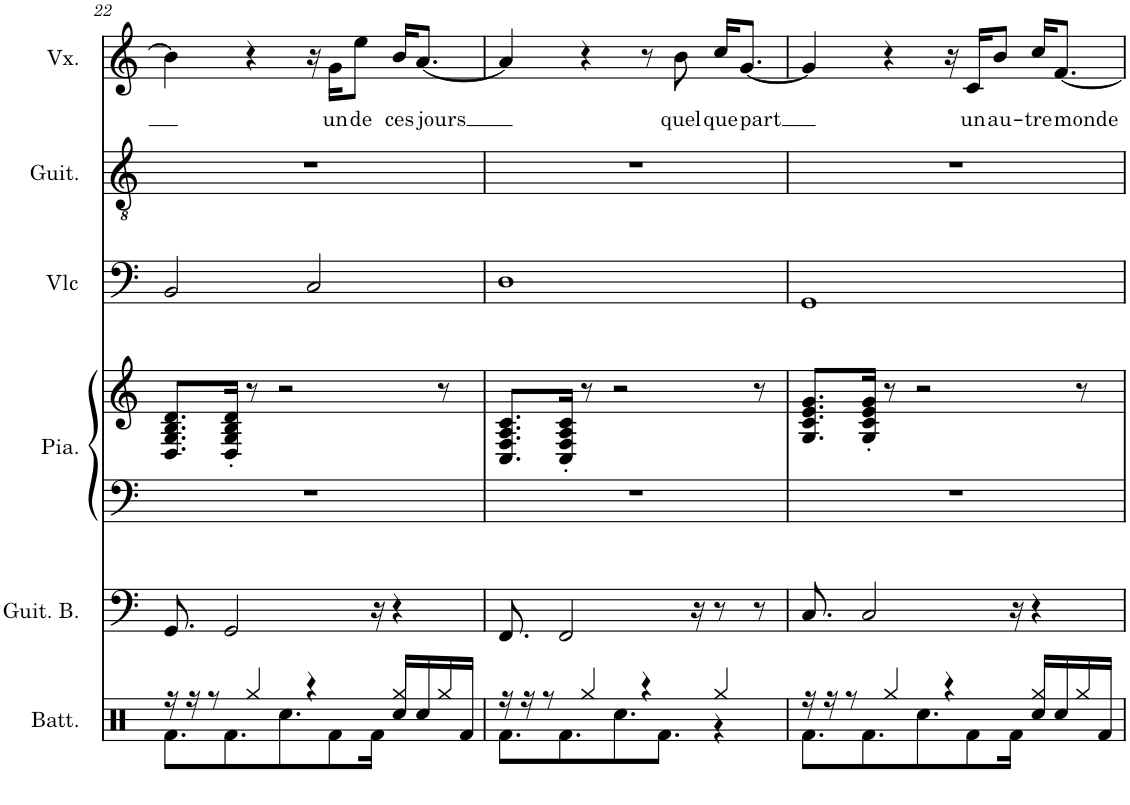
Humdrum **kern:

**kern	**kern	**kern	**kern	**kern	**kern	**kern	**text
*part6	*part5	*part4	*part4	*part3	*part2	*part1	*part1
*staff7	*staff6	*staff5	*staff4	*staff3	*staff2	*staff1	*staff1
*I"Batterie	*I"Guitare basse	*I"Piano	*	*I"Violoncelle	*I"Guitare acoustique	*I"Voix	*
*I'Batt.	*I'Guit. B.	*I'Pia.	*	*I'Vlc	*I'Guit.	*I'Vx.	*
!!LO:PB:g=z
*clefX	*clefF4	*clefF4	*clefG2	*clefF4	*clefGv2	*clefG2	*
*	*Trd7c12	*	*	*	*	*	*
*k[]	*k[]	*k[]	*k[]	*k[]	*k[]	*k[]	*
*M4/4	*M4/4	*M4/4	*M4/4	*M4/4	*M4/4	*M4/4	*
=22	=22	=22	=22	=22	=22	=22	=22
*^	*	*	*	*	*	*	*
16r	8.Rf\L	8.GG/	1r	8.D/ 8.G/ 8.B/ 8.d/L	2BB/	1r	4b\]	.
16r	.	.	.	.	.	.	.	.
8r	.	.	.	.	.	.	.	.
.	8.Rf\	2GG/	.	16D/' 16G/' 16B/' 16d/'Jk	.	.	.	.
4Rgg/	.	.	.	8r	.	.	4r	.
.	8.Rcc\	.	.	2r	.	.	.	.
4r	.	.	.	.	2C/	.	16r	.
!	!	!	!	!	!	!	!	!LO:LY:b
.	8Rf\	.	.	.	.	.	16g\KL	un
!	!	!	!	!	!	!	!	!LO:LY:b
.	.	.	.	.	.	.	8ee\J	de
.	16Rf\Jk	16r	.	.	.	.	.	.
!	!	!	!	!	!	!	!	!LO:LY:b
4Rgg/	16Rcc/LL	4r	.	.	.	.	16b/KL	ces
!	!	!	!	!	!	!	!	!LO:LY:b
.	16Rcc/	.	.	.	.	.	[8.a/J	jours
.	16Rgg/	.	.	8r	.	.	.	.
.	16Rf/JJ	.	.	.	.	.	.	.
=23	=23	=23	=23	=23	=23	=23	=23	=23
16r	8.Rf\L	8.FF/	1r	8.C/ 8.F/ 8.A/ 8.c/L	1D	1r	4a/]	.
16r	.	.	.	.	.	.	.	.
8r	.	.	.	.	.	.	.	.
.	8.Rf\	2FF/	.	16C/' 16F/' 16A/' 16c/'Jk	.	.	.	.
4Rgg/	.	.	.	8r	.	.	4r	.
.	8.Rcc\	.	.	2r	.	.	.	.
4r	.	.	.	.	.	.	8r	.
.	8.Rf\J	.	.	.	.	.	.	.
!	!	!	!	!	!	!	!	!LO:LY:b
.	.	.	.	.	.	.	8b\	quel-
.	.	16r	.	.	.	.	.	.
!	!	!	!	!	!	!	!	!LO:LY:b
4Rgg/	4r	8r	.	.	.	.	16cc/KL	-que
!	!	!	!	!	!	!	!	!LO:LY:b
.	.	.	.	.	.	.	[8.g/J	part
.	.	8r	.	8r	.	.	.	.
=24	=24	=24	=24	=24	=24	=24	=24	=24
16r	8.Rf\L	8.C/	1r	8.G/ 8.c/ 8.e/ 8.g/L	1GG	1r	4g/]	.
16r	.	.	.	.	.	.	.	.
8r	.	.	.	.	.	.	.	.
.	8.Rf\	2C/	.	16G/' 16c/' 16e/' 16g/'Jk	.	.	.	.
4Rgg/	.	.	.	8r	.	.	4r	.
.	8.Rcc\	.	.	2r	.	.	.	.
4r	.	.	.	.	.	.	16r	.
!	!	!	!	!	!	!	!	!LO:LY:b
.	8Rf\	.	.	.	.	.	16c/KL	un
!	!	!	!	!	!	!	!	!LO:LY:b
.	.	.	.	.	.	.	8b/J	au-
.	16Rf\Jk	16r	.	.	.	.	.	.
!	!	!	!	!	!	!	!	!LO:LY:b
4Rgg/	16Rcc/LL	4r	.	.	.	.	16cc/KL	-tre
!	!	!	!	!	!	!	!	!LO:LY:b
.	16Rcc/	.	.	.	.	.	[8.f/J	monde
.	16Rgg/	.	.	8r	.	.	.	.
.	16Rf/JJ	.	.	.	.	.	.	.
*v	*v	*	*	*	*	*	*	*
=	=	=	=	=	=	=	=
*-	*-	*-	*-	*-	*-	*-	*-
